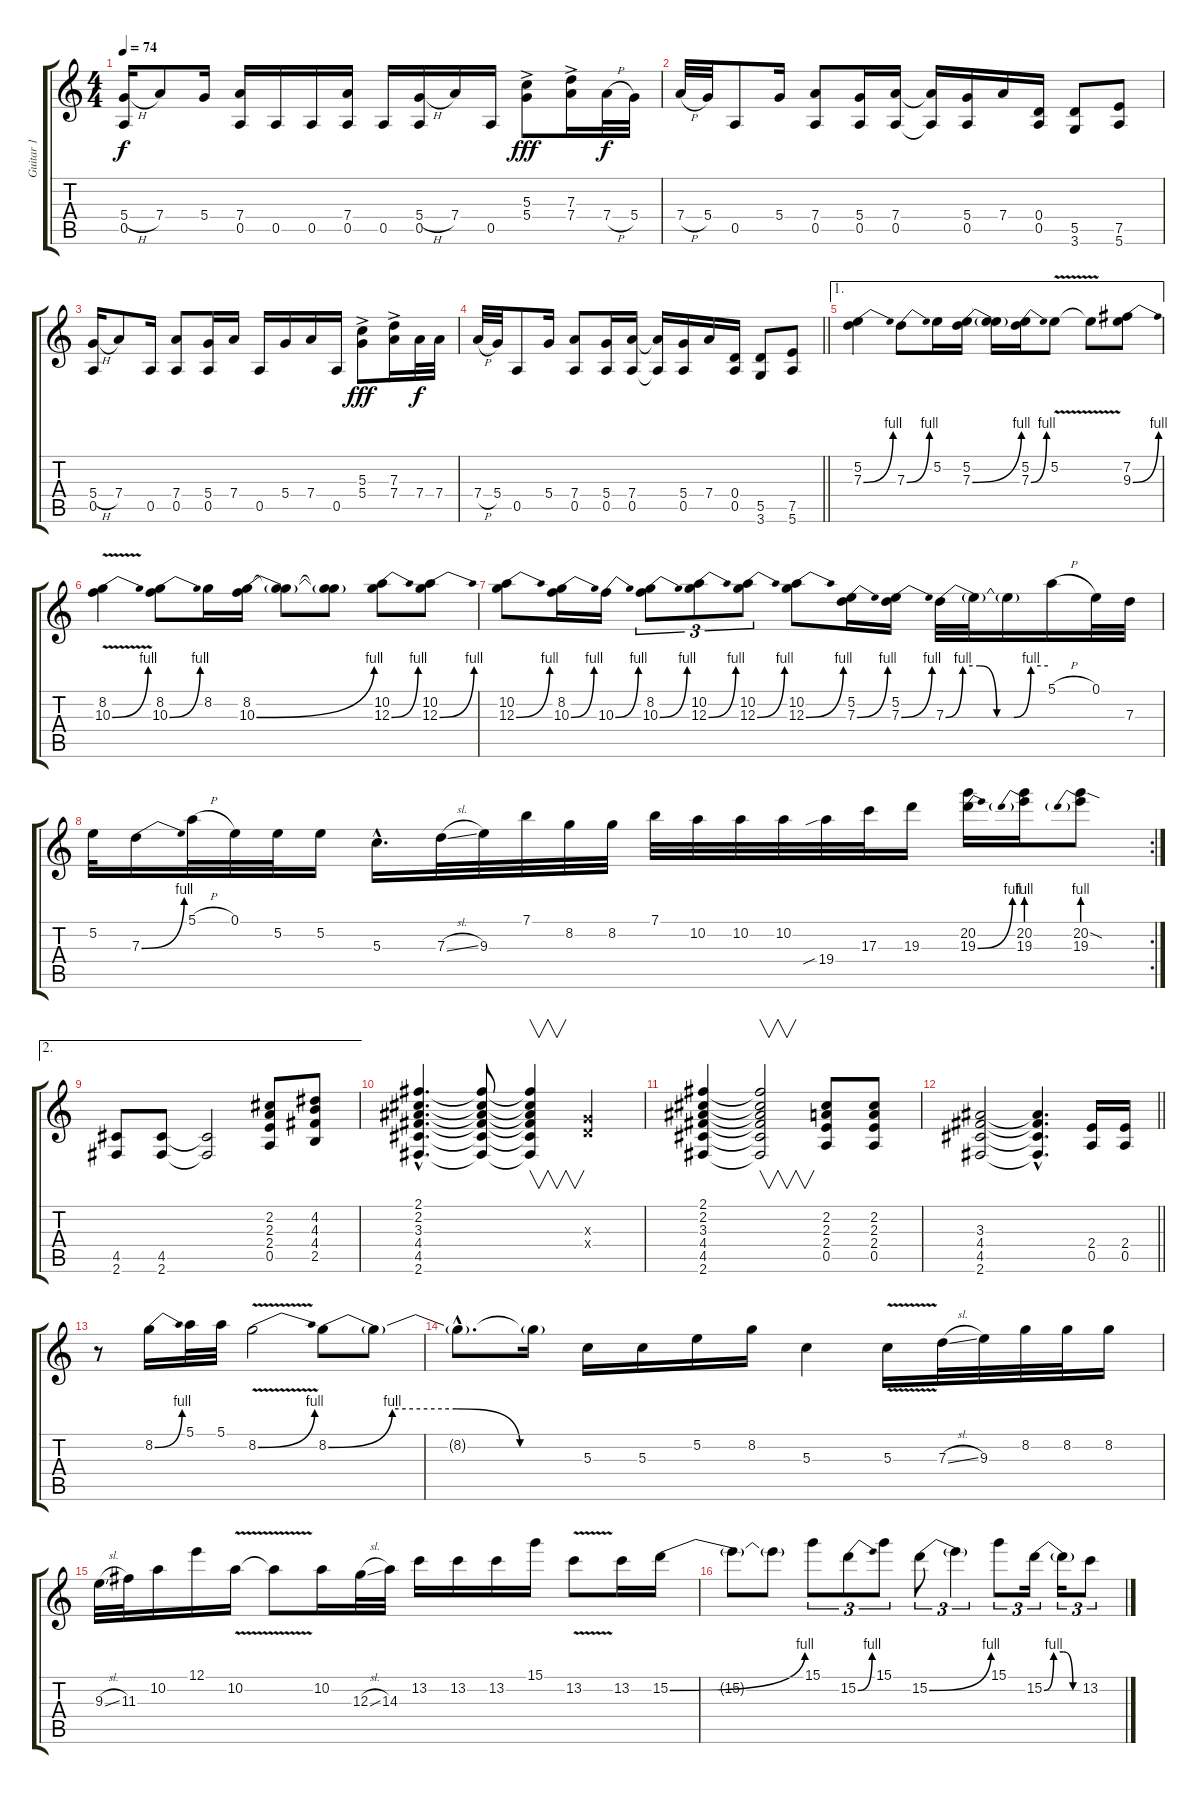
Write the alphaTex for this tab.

\track ("Guitar 1" "Guitar 1") {instrument distortionguitar}
\staff {score tabs}
\tuning (E4 B3 G3 D3 A2 E2) {hide}
\ts (4 4)
\tempo 74
\clef g2
\ks c
(5.4{h} 0.5).16{dy f} 7.4.8 5.4.16 (7.4 0.5).16 0.5.16 0.5.16 (7.4 0.5).16 0.5.16 (5.4{h} 0.5).16 7.4.16 0.5.16 (5.3{ac} 5.4{ac}).8{dy fff} (7.3{ac} 7.4{ac}).16 7.4{h}.32{dy f} 5.4.32 |
7.4{h}.32 5.4.32 0.5.8 5.4.16 (7.4 0.5).8 (5.4 0.5).16 (7.4 0.5).16 (7.4{t} 0.5{t}).16 (5.4 0.5).16 7.4.16 (0.4 0.5).16 (5.5 3.6).8 (7.5 5.6).8 |
(5.4{h} 0.5).16 7.4.8 0.5.16 (7.4 0.5).8 (5.4 0.5).16 7.4.16 0.5.16 5.4.16 7.4.16 0.5.16 (5.3{ac} 5.4{ac}).8{dy fff} (7.3{ac} 7.4{ac}).16 7.4.32{dy f} 7.4.32 |
\barLineRight lightlight
7.4{h}.32 5.4.32 0.5.8 5.4.16 (7.4 0.5).8 (5.4 0.5).16 (7.4 0.5).16 (7.4{t} 0.5{t}).16 (5.4 0.5).16 7.4.16 (0.4 0.5).16 (5.5 3.6).8 (7.5 5.6).8 |
\ae 1
(5.2 7.3{be (bend 0 0 60 4)}).4 7.3{be (bend 0 0 60 4)}.8 5.2.16 (5.2 7.3{be (bend 0 0 60 4)}).16 (5.2{t} 7.3{t}).16 (5.2 7.3{be (bend 0 0 60 4)}).16 5.2{v}.8 5.2{t}.8 (7.2 9.3{be (bend 0 0 60 4)}).8 |
(8.2{v} 10.3{be (bend 0 0 60 4) v}).4 (8.2 10.3{be (bend 0 0 60 4)}).8 8.2.16 (8.2 10.3{be (bend 0 0 60 4)}).16 (8.2{t} 10.3{t}).8 (8.2{t} 10.3{t}).8 (10.2 12.3{be (bend 0 0 60 4)}).8 (10.2 12.3{be (bend 0 0 60 4)}).8 |
(10.2 12.3{be (bend 0 0 60 4)}).8 (8.2 10.3{be (bend 0 0 60 4)}).16 10.3{be (bend 0 0 60 4)}.16 (8.2 10.3{be (bend 0 0 60 4)}).8{tu (3 2)} (10.2 12.3{be (bend 0 0 60 4)}).8{tu (3 2)} (10.2 12.3{be (bend 0 0 60 4)}).8{tu (3 2)} (10.2 12.3{be (bend 0 0 60 4)}).8 (5.2 7.3{be (bend 0 0 60 4)}).16 (5.2 7.3{be (bend 0 0 60 4)}).16 7.3{be (custom 0 0 10 4 20 4 30 0 40 0 50 4 60 4)}.32 7.3{t}.32 7.3{t}.16 5.1{h}.16 0.1.32 7.3.32 |
\rc 2
5.2.32 7.3{be (bend 0 0 60 4)}.16 5.1{h}.32 0.1.32 5.2.32 5.2.16 5.3{hac}.16{d} 7.3{sl}.32 9.3.32 7.1.32 8.2.32 8.2.32 7.1.32 10.2.32 10.2.32 10.2.32 19.4{sib}.32 17.3.32 19.3.16 (20.2 19.3{be (bend 0 0 60 4)}).16 (20.2 19.3{be (prebend 0 4 60 4)}).16 (20.2{sod} 19.3{be (prebend 0 4 60 4)}).8 |
\ae 2
(4.5 2.6).8 (4.5 2.6).8 (4.5{t} 2.6{t}).2 (2.2 2.3 2.4 0.5).8 (4.2 4.3 4.4 2.5).8 |
(2.1{hac} 2.2{hac} 3.3{hac} 4.4{hac} 4.5{hac} 2.6{hac}).4{d} (2.1{t} 2.2{t} 3.3{t} 4.4{t} 4.5{t} 2.6{t}).8 (2.1{t} 2.2{t} 3.3{t} 4.4{t} 4.5{t} 2.6{t}).4{v} (0.3{x} 0.4{x}).4 |
(2.1 2.2 3.3 4.4 4.5 2.6).4 (2.1{t} 2.2{t} 3.3{t} 4.4{t} 4.5{t} 2.6{t}).2{v} (2.2 2.3 2.4 0.5).8 (2.2 2.3 2.4 0.5).8 |
\barLineRight lightlight
(3.3 4.4 4.5 2.6).2 (3.3{hac t} 4.4{hac t} 4.5{hac t} 2.6{hac t}).4{d} (2.4 0.5).16 (2.4 0.5).16 |
r.8 8.2{be (bend 0 0 60 4)}.16 5.1.32 5.1.32 8.2{be (bend 0 0 60 4) v}.2 8.2{be (custom 0 0 15 4 30 4 45 0 60 0)}.8 8.2{t}.8 |
8.2{hac t}.8{d} 8.2{t}.16 5.3.16 5.3.16 5.2.16 8.2.16 5.3.4 5.3{v}.16 7.3{sl}.32 9.3.32 8.2.32 8.2.32 8.2.16 |
9.3{sl}.32 11.3.32 10.2.16 12.1.16 10.2{v}.16 10.2{t}.8 10.2.16 12.3{sl}.32 14.3.32 13.2.16 13.2.16 13.2.16 15.1.16 13.2{v}.8 13.2.16 15.2{be (bend 0 0 60 4)}.16 |
15.2{t}.8 15.2{t}.8 15.1.8{tu (3 2)} 15.2{be (bend 0 0 60 4)}.8{tu (3 2)} 15.1.8{tu (3 2)} 15.2{be (bend 0 0 60 4)}.8{tu (3 2)} 15.2{t}.4{tu (3 2)} 15.1.8{tu (3 2)} 15.2{be (custom 0 0 15 4 30 4 45 0 60 0)}.16{tu (3 2)} 15.2{t}.16{tu (3 2)} 13.2.8{tu (3 2)}
